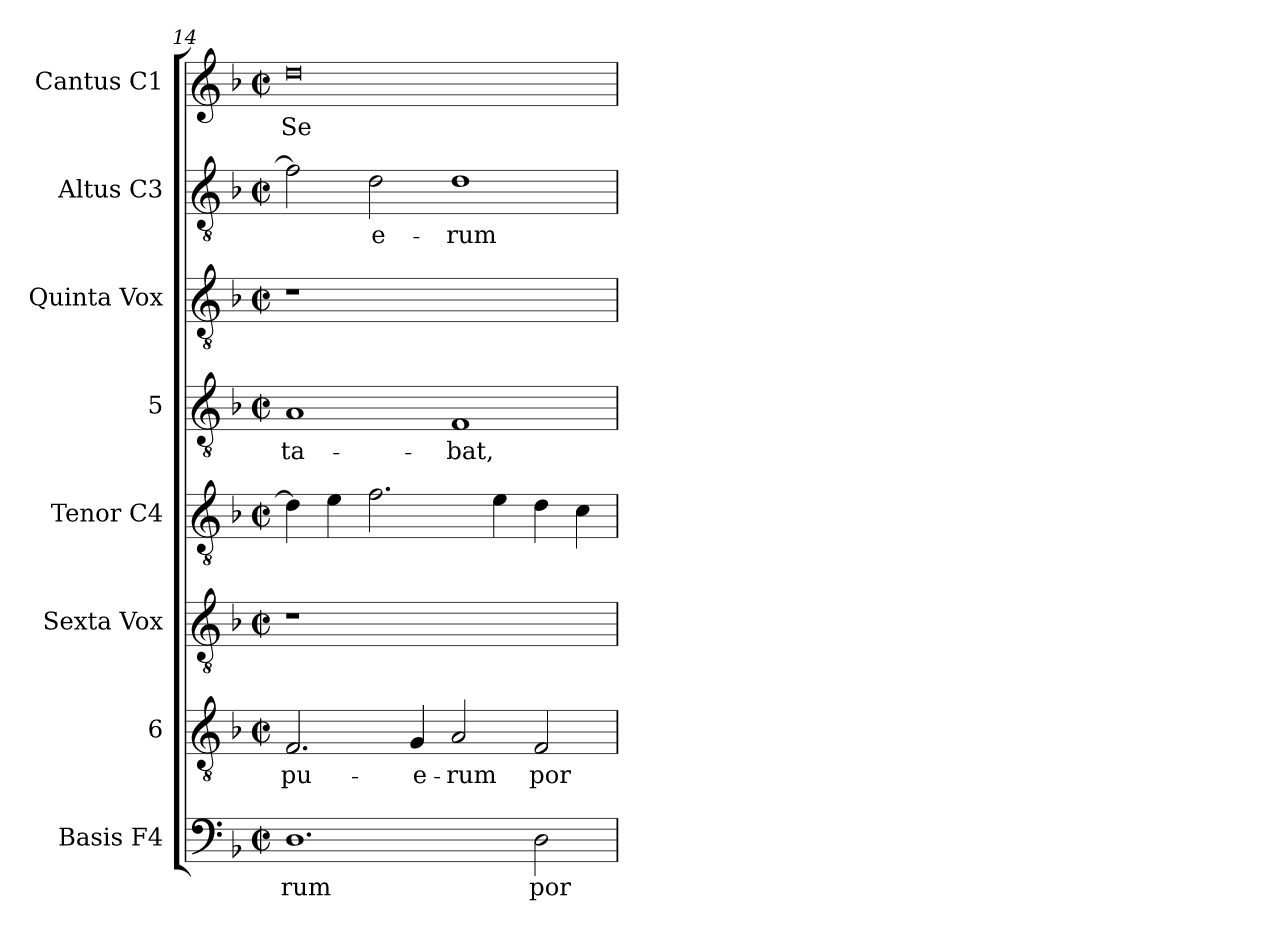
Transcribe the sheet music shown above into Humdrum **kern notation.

**kern	**text	**kern	**text	**kern	**kern	**text	**kern	**text	**kern	**kern	**text	**kern	**text
*part8	*part8	*part7	*part7	*part6	*part5	*part5	*part4	*part4	*part3	*part2	*part2	*part1	*part1
*staff8	*staff8	*staff7	*staff7	*staff6	*staff5	*staff5	*staff4	*staff4	*staff3	*staff2	*staff2	*staff1	*staff1
*I"Basis  F4	*	*I"6	*	*I"Sexta  Vox	*I"Tenor  C4	*	*I"5	*	*I"Quinta  Vox	*I"Altus  C3	*	*I"Cantus  C1	*
*I'B	*	*	*	*	*I'T	*	*	*	*	*I'A	*	*I'C	*
*clefF4	*	*clefGv2	*	*clefGv2	*clefGv2	*	*clefGv2	*	*clefGv2	*clefGv2	*	*clefG2	*
*k[b-]	*	*k[b-]	*	*k[b-]	*k[b-]	*	*k[b-]	*	*k[b-]	*k[b-]	*	*k[b-]	*
*F:	*	*F:	*	*F:	*F:	*	*F:	*	*F:	*F:	*	*F:	*
*M2/2	*	*M2/2	*	*M2/2	*M2/2	*	*M2/2	*	*M2/2	*M2/2	*	*M2/2	*
*met(c|)	*	*met(c|)	*	*met(c|)	*met(c|)	*	*met(c|)	*	*met(c|)	*met(c|)	*	*met(c|)	*
=14	=14	=14	=14	=14	=14	=14	=14	=14	=14	=14	=14	=14	=14
!	!LO:LY:b:cj	!	!LO:LY:b:cj	!	!	!LO:LY:b:cj	!	!LO:LY:b:cj	!	!	!LO:LY:b:cj	!	!LO:LY:b:cj
1.D	-rum	2.F/	pu-	1r	4d\]	--	1A	-ta-	1r	2f\]	--	0dd	Se-
!	!	!	!	!	!	!LO:LY:b:cj	!	!	!	!	!	!	!
.	.	.	.	.	4e\	--	.	.	.	.	.	.	.
!	!	!	!	!	!	!LO:LY:b:cj	!	!	!	!	!LO:LY:b:cj	!	!
.	.	.	.	.	2.f\	--	.	.	.	2d\	-e-	.	.
!	!	!	!LO:LY:b:cj	!	!	!	!	!	!	!	!	!	!
.	.	4G/	-e-	.	.	.	.	.	.	.	.	.	.
!	!	!	!LO:LY:b:cj	!	!	!	!	!LO:LY:b:cj	!	!	!LO:LY:b:cj	!	!
.	.	2A/	-rum	1ryy	.	.	1F	-bat,	1ryy	1d	-rum	.	.
!	!	!	!	!	!	!LO:LY:b:cj	!	!	!	!	!	!	!
.	.	.	.	.	4e\	--	.	.	.	.	.	.	.
!	!LO:LY:b:cj	!	!LO:LY:b:cj	!	!	!LO:LY:b:cj	!	!	!	!	!	!	!
2D\	por-	2F/	por-	.	4d\	--	.	.	.	.	.	.	.
!	!	!	!	!	!	!LO:LY:b:cj	!	!	!	!	!	!	!
.	.	.	.	.	4c\	--	.	.	.	.	.	.	.
=	=	=	=	=	=	=	=	=	=	=	=	=	=
*-	*-	*-	*-	*-	*-	*-	*-	*-	*-	*-	*-	*-	*-
